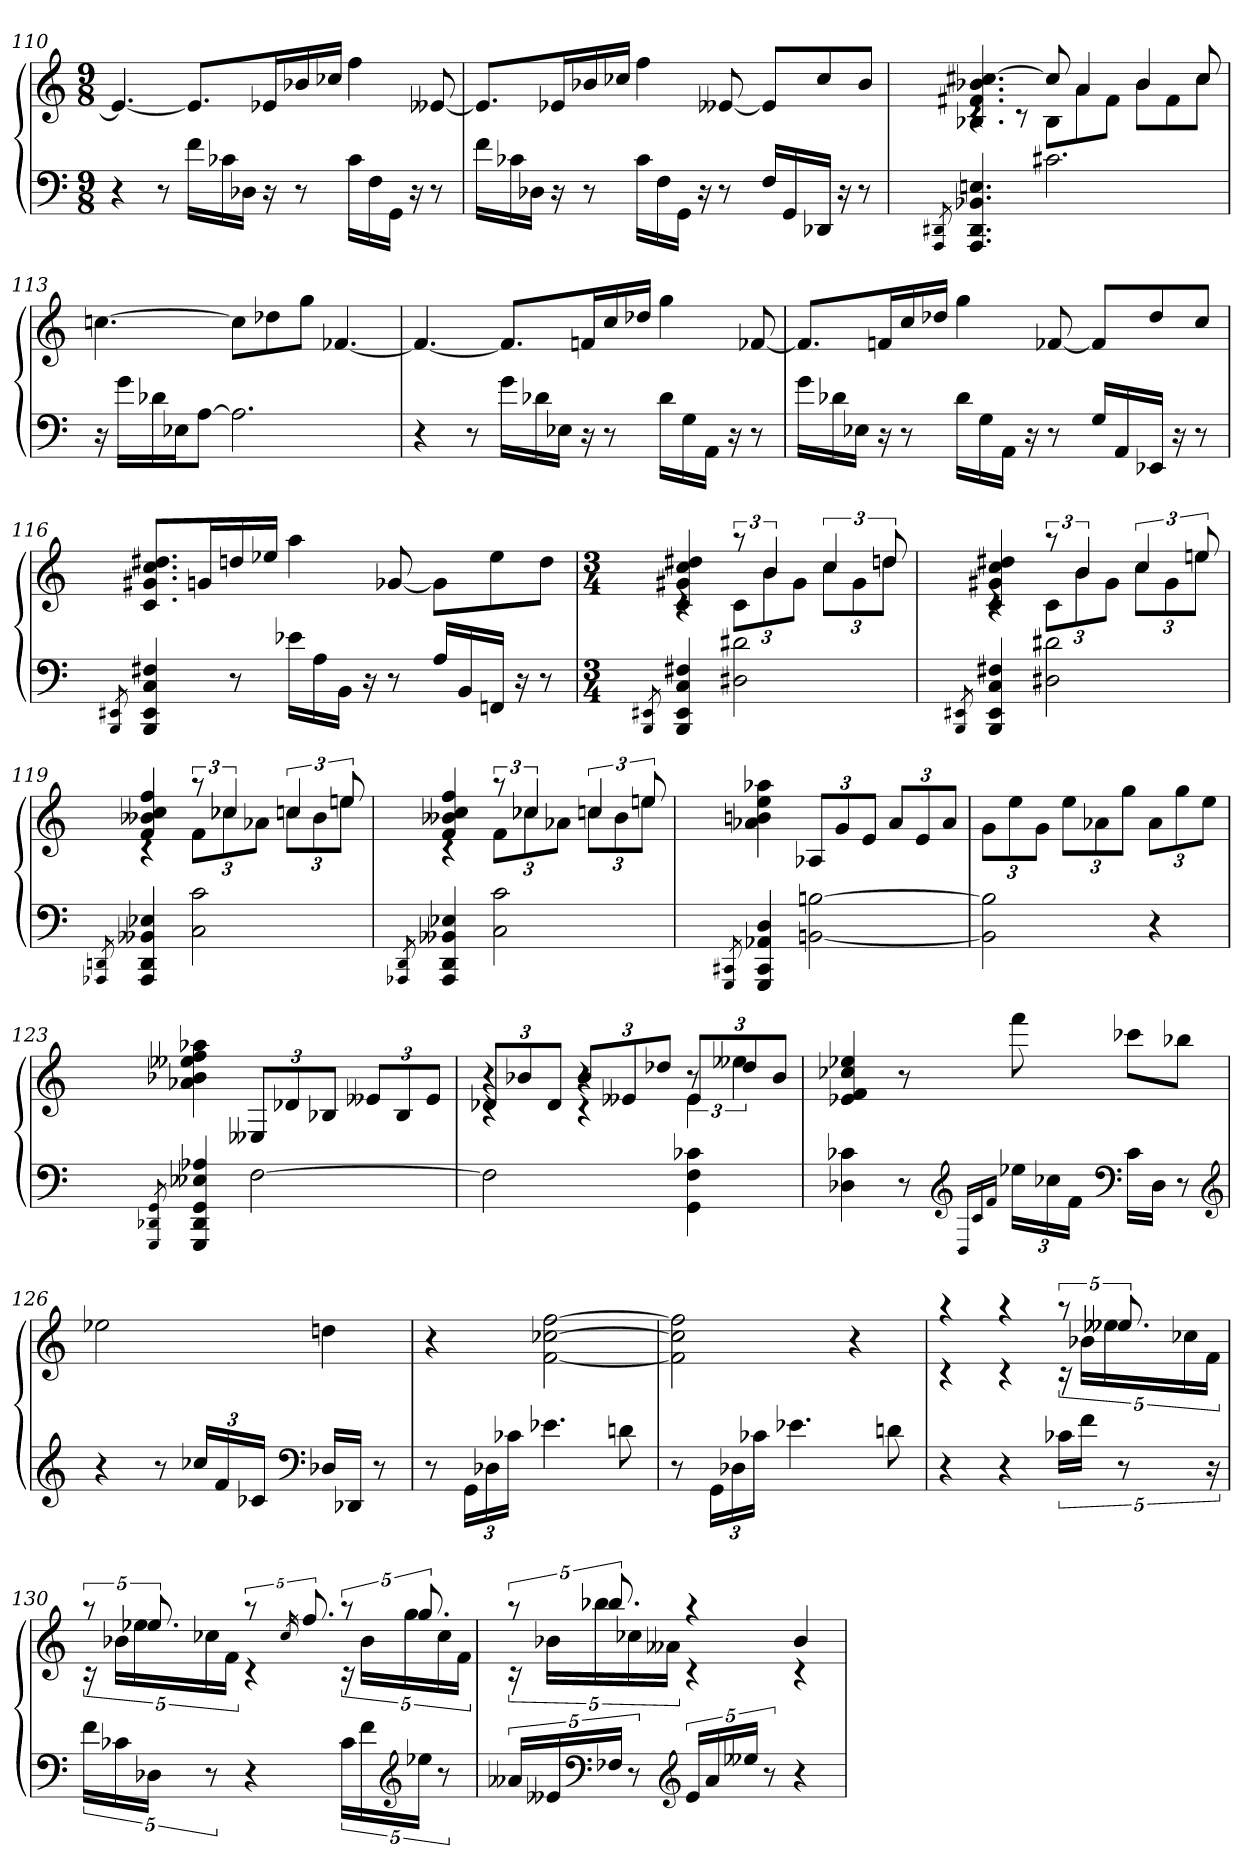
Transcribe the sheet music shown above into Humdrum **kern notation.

**kern	**kern
*part1	*part1
*staff2	*staff1
*clefF4	*clefG2
*k[]	*k[]
*M9/8	*M9/8
=110	=110
4r	4.e--_
8r	.
16fLL	8.e--L]
16c-X	.
16D-XJJ	.
16r	16e-XL
8r	16b-X
.	16cc-XJJ
16c-LL	4ff
16F	.
16GGJJ	.
16r	.
8r	[8e--X
=111	=111
16fLL	8.e--L]
16c-X	.
16D-XJJ	.
16r	16e-XL
8r	16b-X
.	16cc-XJJ
16c-LL	4ff
16F	.
16GGJJ	.
16r	.
8r	[8e--X
16FLL	8e--L]
16GG	.
16DD-XJJ	8cc-
16r	.
8r	8b-J
=112	=112
8qAAA/ 8qDD#X/	.
*	*^
4.AAA] 4.DD#] 4.BB-X 4.En	4.B-X 4.f#X 4.b-X [4.cc#X	4rc
.	.	8rc
2.c#X	8cc#]	8B-L
.	4a	8a
.	.	8f#J
.	4b-	8b-L
.	.	8f#
.	8cc#	8cc#J
*	*v	*v
=113	=113
16r	[4.ccn
16gLL	.
16d-X	.
16E-XJ	.
[8AJ	.
2.A]	8ccL]
.	8dd-X
.	8ggJ
.	[4.f-X
=114	=114
4r	4.f-_
8r	.
16gLL	8.f-L]
16d-X	.
16E-XJJ	.
16r	16fnL
8r	16cc
.	16dd-XJJ
16d-LL	4gg
16G	.
16AAJJ	.
16r	.
8r	[8f-X
=115	=115
16gLL	8.f-L]
16d-X	.
16E-XJJ	.
16r	16fnL
8r	16cc
.	16dd-XJJ
16d-LL	4gg
16G	.
16AAJJ	.
16r	.
8r	[8f-X
16GLL	8f-L]
16AA	.
16EE-XJJ	8dd-
16r	.
8r	8ccJ
=116	=116
8qBBB/ 8qEE#X/	.
4BBB] 4EE#] 4C 4F#X	8.c 8.g#X 8.cc 8.dd#XL
.	16gnL
8r	16ddn
.	16ee-XJJ
16e-XLL	4aa
16A	.
16BBJJ	.
16r	.
8r	[8g-X
16ALL	8g-L]
16BB	.
16FFnJJ	8ee-
16r	.
8r	8ddJ
=117	=117
*M3/4	*M3/4
8qBBB/ 8qEE#X/	.
*	*^
4BBB] 4EE#] 4C 4F#X	4c 4g#X 4cc 4dd#X	4rc
2D#X 2d#X	12raa	12cL
.	6b	12b
.	.	12g#J
.	6cc	12ccL
.	.	12g#
.	12ddn	12ddJ
=118	=118	=118
8qBBB/ 8qEE#X/	.	.
4BBB] 4EE#] 4C 4F#X	4c 4g#X 4cc 4dd#X	4rc
2D#X 2d#X	12raa	12cL
.	6b	12b
.	.	12g#J
.	6cc	12ccL
.	.	12g#
.	12een	12eeJ
=119	=119	=119
8qAAA-X/ 8qDDn/	.	.
4AAA-] 4DD] 4BB--X 4E-X	4f 4b--X 4cc 4ff	4rc
2C 2c	12raa	12fL
.	6cc-X	12cc-X
.	.	12a-XJ
.	6ccn	12ccL
.	.	12b--
.	12een	12eeJ
=120	=120	=120
8qAAA-X/ 8qDD/	.	.
4AAA-] 4DD] 4BB--X 4E-X	4f 4b--X 4cc 4ff	4rc
2C 2c	12raa	12fL
.	6cc-X	12cc-X
.	.	12a-XJ
.	6ccn	12ccL
.	.	12b--
.	12een	12eeJ
*	*v	*v
=121	=121
8qGGG/ 8qCC#X/	.
4GGG] 4CC#] 4AA-X 4D	4a-X 4bn 4ee 4aa-X
[2BBn [2Bn	12A-XL
.	12g
.	12eJ
.	12a-L
.	12e
.	12a-J
=122	=122
2BB] 2B]	12gL
.	12ee
.	12gJ
.	12eeL
.	12a-X
.	12ggJ
4r	12a-L
.	12gg
.	12eeJ
=123	=123
8qGGG/ 8qDD-X/ 8qGG/	.
4GGG] 4DD-] 4GG] 4E--X 4A-X	4a-X 4b-X 4ee--X 4ff 4aa-X
[2F	12E--XL
.	12d-X
.	12B-XJ
.	12e--XL
.	12B-
.	12e--J
=124	=124
*	*^
*	*	*^
2F]	12d-XL	4rc	4r
.	12b-X	.	.
.	12d-J	.	.
.	12b-L	4rc	4r
.	12e--X	.	.
.	12dd-XJ	.	.
4GG 4F 4c-X	12e--L	4e--	12r
.	12dd-	.	6ee--X\
.	12b-J	.	.
*	*v	*v	*v
=125	=125
4D-X 4c-X	4e-X 4f 4cc-X 4ee-X
8r	8r
*clefG2	*
16qqD-/LL	.
16qqc-/	.
16qqf/JJ	.
24ee-XLL	8fff
24cc-X	.
24fJJ	.
*clefF4	*
16c-LL	8ccc-XL
16D-JJ	.
8r	8bb-XJ
*clefG2	*
=126	=126
4r	2ee-X
8r	.
24cc-XLL	.
24f	.
24c-XJJ	.
*clefF4	*
16D-XLL	4ddn
16DD-XJJ	.
8r	.
=127	=127
8r	4r
24GGLL	.
24D-X	.
24c-XJJ	.
4.e-X	[2f [2cc-X [2ff
8dn	.
=128	=128
8r	2f] 2cc-] 2ff]
24GGLL	.
24D-X	.
24c-XJJ	.
4.e-X	.
.	4r
8dn	.
=129	=129
*	*^
4r	4raa	4rc
4r	4raa	4rc
20c-XLL	10raa	20rc
20fJJ	.	20b-XLL
10r	10.ee--X	20ee--X
.	.	20cc-X
20r	.	20fJJ
=130	=130	=130
20fLL	10raa	20rc
20c-X	.	20b-XLL
20D-XJJ	10.ee-X	20ee-X
10r	.	20cc-X
.	.	20fJJ
4r	10raa	4rc
.	16qcc-/	.
.	10.ff	.
20c-LL	10raa	20rc
20f	.	20b-LL
*clefG2	*	*
20ee-XJJ	10.gg	20gg
10r	.	20cc-
.	.	20fJJ
=131	=131	=131
20a--XLL	10raa	20rc
20e--X	.	20b-XLL
*clefF4	*	*
20F-XJJ	10.bb-X	20bb-X
10r	.	20cc-X
.	.	20a--XJJ
*clefG2	*	*
20e--LL	4raa	4rc
20a--	.	.
20ee--XJJ	.	.
10r	.	.
4r	4b-	4rc
*	*v	*v
=	=
*-	*-
